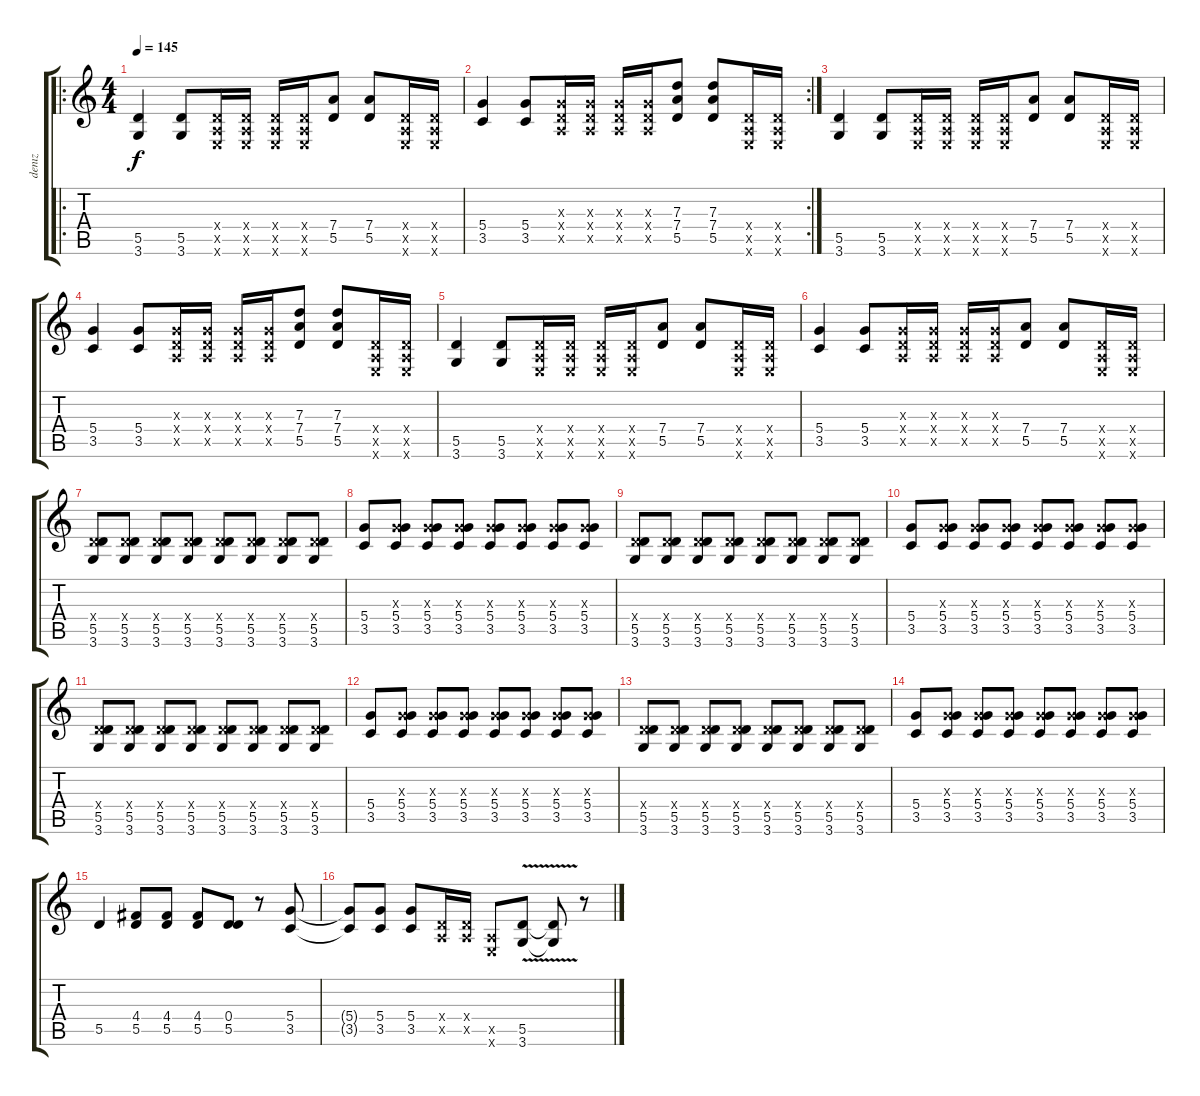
\track ("denız" "denız") {instrument distortionguitar}
\staff {score tabs}
\tuning (E4 B3 G3 D3 A2 E2) {hide}
\ro
\ts (4 4)
\tempo 145
\clef g2
\ks c
(5.5 3.6).4{dy f} (5.5 3.6).8 (0.4{x} 0.5{x} 0.6{x}).16 (0.4{x} 0.5{x} 0.6{x}).16 (0.4{x} 0.5{x} 0.6{x}).16 (0.4{x} 0.5{x} 0.6{x}).16 (7.4 5.5).8 (7.4 5.5).8 (0.4{x} 0.5{x} 0.6{x}).16 (0.4{x} 0.5{x} 0.6{x}).16 |
\rc 2
(5.4 3.5).4 (5.4 3.5).8 (0.3{x} 0.4{x} 0.5{x}).16 (0.3{x} 0.4{x} 0.5{x}).16 (0.3{x} 0.4{x} 0.5{x}).16 (0.3{x} 0.4{x} 0.5{x}).16 (7.3 7.4 5.5).8 (7.3 7.4 5.5).8 (0.4{x} 0.5{x} 0.6{x}).16 (0.4{x} 0.5{x} 0.6{x}).16 |
(5.5 3.6).4 (5.5 3.6).8 (0.4{x} 0.5{x} 0.6{x}).16 (0.4{x} 0.5{x} 0.6{x}).16 (0.4{x} 0.5{x} 0.6{x}).16 (0.4{x} 0.5{x} 0.6{x}).16 (7.4 5.5).8 (7.4 5.5).8 (0.4{x} 0.5{x} 0.6{x}).16 (0.4{x} 0.5{x} 0.6{x}).16 |
(5.4 3.5).4 (5.4 3.5).8 (0.3{x} 0.4{x} 0.5{x}).16 (0.3{x} 0.4{x} 0.5{x}).16 (0.3{x} 0.4{x} 0.5{x}).16 (0.3{x} 0.4{x} 0.5{x}).16 (7.3 7.4 5.5).8 (7.3 7.4 5.5).8 (0.4{x} 0.5{x} 0.6{x}).16 (0.4{x} 0.5{x} 0.6{x}).16 |
(5.5 3.6).4 (5.5 3.6).8 (0.4{x} 0.5{x} 0.6{x}).16 (0.4{x} 0.5{x} 0.6{x}).16 (0.4{x} 0.5{x} 0.6{x}).16 (0.4{x} 0.5{x} 0.6{x}).16 (7.4 5.5).8 (7.4 5.5).8 (0.4{x} 0.5{x} 0.6{x}).16 (0.4{x} 0.5{x} 0.6{x}).16 |
(5.4 3.5).4 (5.4 3.5).8 (0.3{x} 0.4{x} 0.5{x}).16 (0.3{x} 0.4{x} 0.5{x}).16 (0.3{x} 0.4{x} 0.5{x}).16 (0.3{x} 0.4{x} 0.5{x}).16 (7.4 5.5).8 (7.4 5.5).8 (0.4{x} 0.5{x} 0.6{x}).16 (0.4{x} 0.5{x} 0.6{x}).16 |
(0.4{x} 5.5 3.6).8 (0.4{x} 5.5 3.6).8 (0.4{x} 5.5 3.6).8 (0.4{x} 5.5 3.6).8 (0.4{x} 5.5 3.6).8 (0.4{x} 5.5 3.6).8 (0.4{x} 5.5 3.6).8 (0.4{x} 5.5 3.6).8 |
(5.4 3.5).8 (0.3{x} 5.4 3.5).8 (0.3{x} 5.4 3.5).8 (0.3{x} 5.4 3.5).8 (0.3{x} 5.4 3.5).8 (0.3{x} 5.4 3.5).8 (0.3{x} 5.4 3.5).8 (0.3{x} 5.4 3.5).8 |
(0.4{x} 5.5 3.6).8 (0.4{x} 5.5 3.6).8 (0.4{x} 5.5 3.6).8 (0.4{x} 5.5 3.6).8 (0.4{x} 5.5 3.6).8 (0.4{x} 5.5 3.6).8 (0.4{x} 5.5 3.6).8 (0.4{x} 5.5 3.6).8 |
(5.4 3.5).8 (0.3{x} 5.4 3.5).8 (0.3{x} 5.4 3.5).8 (0.3{x} 5.4 3.5).8 (0.3{x} 5.4 3.5).8 (0.3{x} 5.4 3.5).8 (0.3{x} 5.4 3.5).8 (0.3{x} 5.4 3.5).8 |
(0.4{x} 5.5 3.6).8 (0.4{x} 5.5 3.6).8 (0.4{x} 5.5 3.6).8 (0.4{x} 5.5 3.6).8 (0.4{x} 5.5 3.6).8 (0.4{x} 5.5 3.6).8 (0.4{x} 5.5 3.6).8 (0.4{x} 5.5 3.6).8 |
(5.4 3.5).8 (0.3{x} 5.4 3.5).8 (0.3{x} 5.4 3.5).8 (0.3{x} 5.4 3.5).8 (0.3{x} 5.4 3.5).8 (0.3{x} 5.4 3.5).8 (0.3{x} 5.4 3.5).8 (0.3{x} 5.4 3.5).8 |
(0.4{x} 5.5 3.6).8 (0.4{x} 5.5 3.6).8 (0.4{x} 5.5 3.6).8 (0.4{x} 5.5 3.6).8 (0.4{x} 5.5 3.6).8 (0.4{x} 5.5 3.6).8 (0.4{x} 5.5 3.6).8 (0.4{x} 5.5 3.6).8 |
(5.4 3.5).8 (0.3{x} 5.4 3.5).8 (0.3{x} 5.4 3.5).8 (0.3{x} 5.4 3.5).8 (0.3{x} 5.4 3.5).8 (0.3{x} 5.4 3.5).8 (0.3{x} 5.4 3.5).8 (0.3{x} 5.4 3.5).8 |
5.5.4 (4.4 5.5).8 (4.4 5.5).8 (4.4 5.5).8 (0.4 5.5).8 r.8 (5.4 3.5).8 |
(5.4{t} 3.5{t}).8 (5.4 3.5).8 (5.4 3.5).8 (0.4{x} 0.5{x}).16 (0.4{x} 0.5{x}).16 (0.5{x} 0.6{x}).8 (5.5 3.6{v}).8 (5.5{t} 3.6{t}).8 r.8
